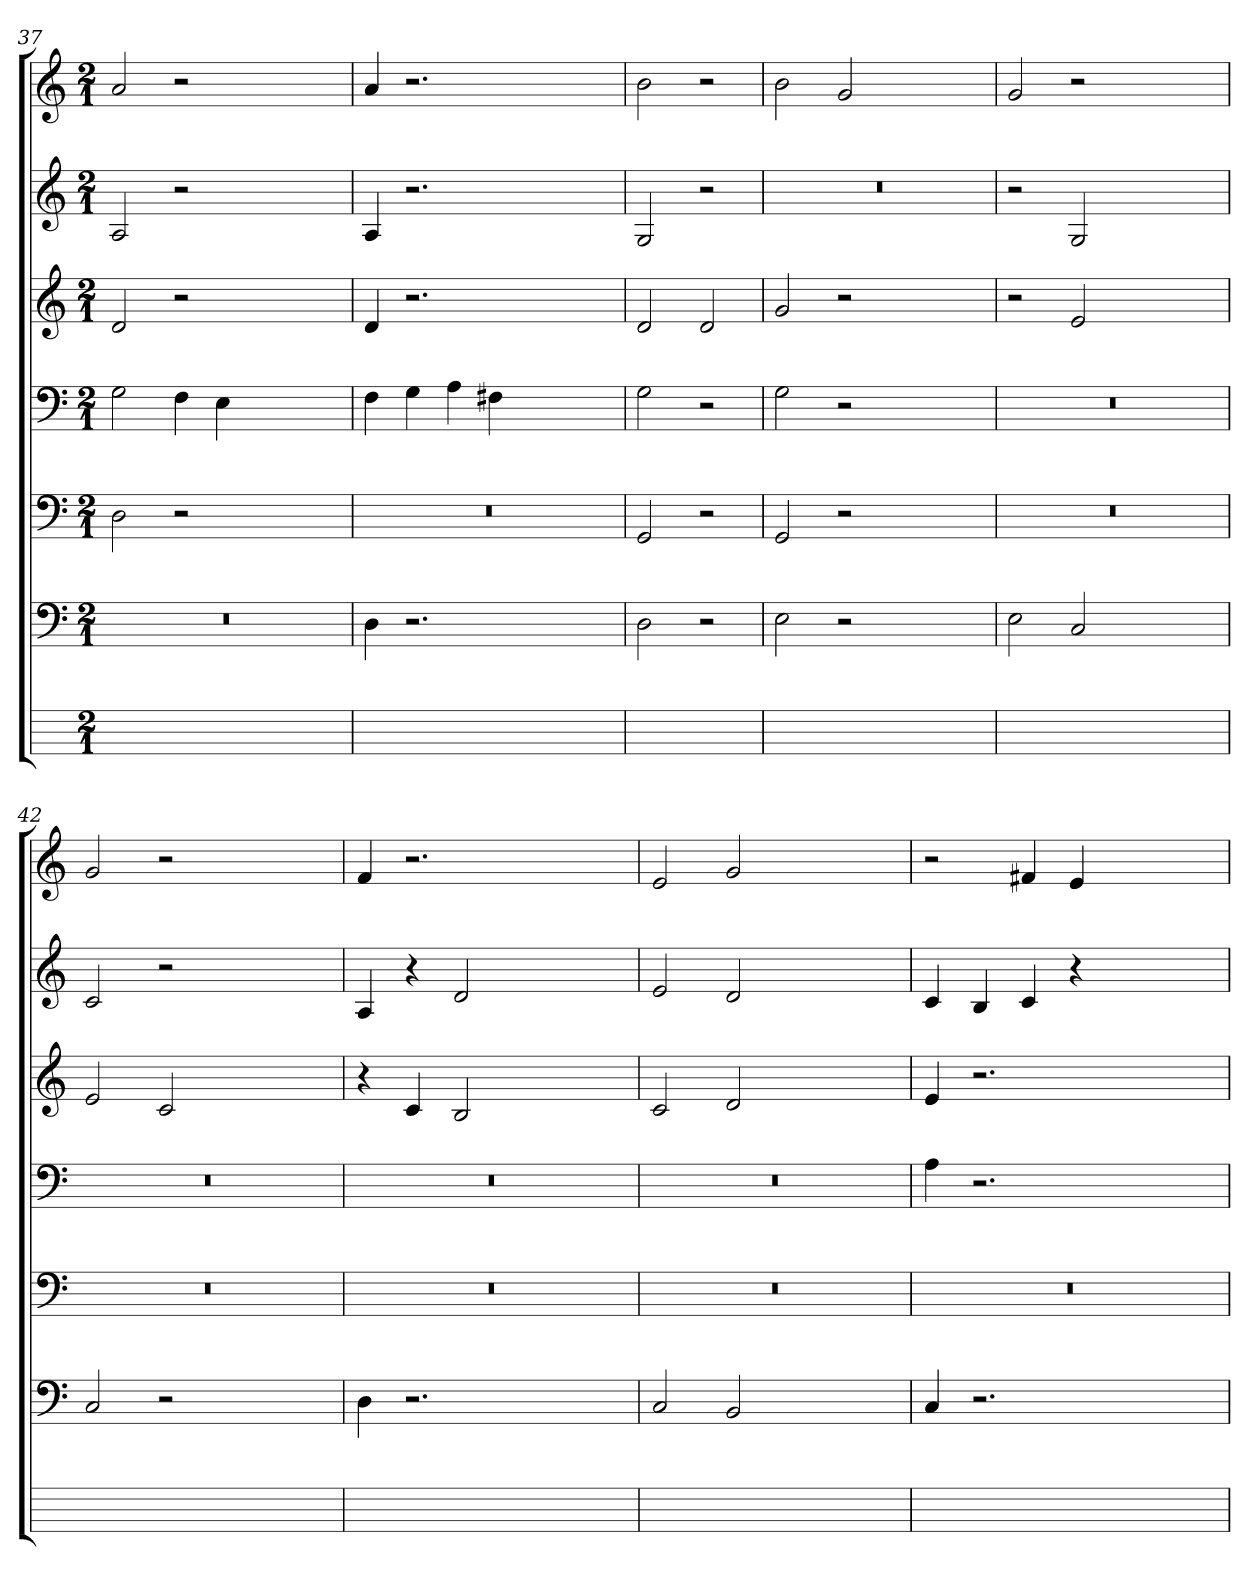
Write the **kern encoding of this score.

**kern	**kern	**kern	**kern	**kern	**kern	**kern
*part7	*part6	*part5	*part4	*part3	*part2	*part1
*staff7	*staff6	*staff5	*staff4	*staff3	*staff2	*staff1
*	*clefF4	*clefF4	*clefF4	*clefG2	*clefG2	*clefG2
*	*k[]	*k[]	*k[]	*k[]	*k[]	*k[]
*	*C:	*C:	*C:	*C:	*C:	*C:
*M2/1	*M2/1	*M2/1	*M2/1	*M2/1	*M2/1	*M2/1
=37	=37	=37	=37	=37	=37	=37
0ryy	0r	2D	2Gi	2d	2A	2a
.	.	2r	4Fj	2r	2r	2r
.	.	.	4E	.	.	.
.	.	1ryy	1ryy	1ryy	1ryy	1ryy
=38	=38	=38	=38	=38	=38	=38
0ryy	4D	0r	4Fj	4di	4Ai	4ai
.	2.r	.	4GZ	2.r	2.r	2.r
.	.	.	4AZ	.	.	.
.	.	.	4F#XZ	.	.	.
.	1ryy	.	1ryy	1ryy	1ryy	1ryy
=39	=39	=39	=39	=39	=39	=39
1ryy	2Di	2GG	2G	2di	2G	2b
.	2r	2r	2r	2d	2r	2r
=40	=40	=40	=40	=40	=40	=40
0ryy	2E	2GGi	2Gi	2g	0r	2bi
.	2r	2r	2r	2r	.	2g
.	1ryy	1ryy	1ryy	1ryy	.	1ryy
=41	=41	=41	=41	=41	=41	=41
0ryy	2Ei	0r	0r	2r	2r	2g
.	2C	.	.	2e	2G	2r
.	1ryy	.	.	1ryy	1ryy	1ryy
=42	=42	=42	=42	=42	=42	=42
0ryy	2C	0r	0r	2e	2c	2g
.	2r	.	.	2c	2r	2r
.	1ryy	.	.	1ryy	1ryy	1ryy
=43	=43	=43	=43	=43	=43	=43
0ryy	4D	0r	0r	4r	4A	4f
.	2.r	.	.	4cZ	4r	2.r
.	.	.	.	2B	2d	.
.	1ryy	.	.	1ryy	1ryy	1ryy
=44	=44	=44	=44	=44	=44	=44
0ryy	2C	0r	0r	2c	2e	2e
.	2BB	.	.	2d	2d	2g
.	1ryy	.	.	1ryy	1ryy	1ryy
=45	=45	=45	=45	=45	=45	=45
0ryy	4C	0r	4A	4e	4c	2r
.	2.r	.	2.r	2.r	4BZ	.
.	.	.	.	.	4ci	4f#X
.	.	.	.	.	4r	4e
.	1ryy	.	1ryy	1ryy	1ryy	1ryy
=	=	=	=	=	=	=
*-	*-	*-	*-	*-	*-	*-
